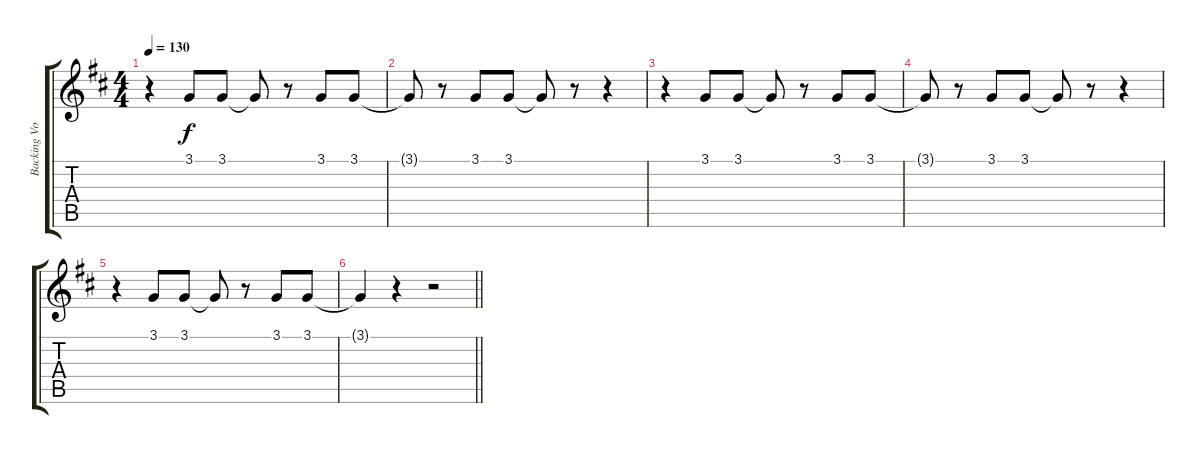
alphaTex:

\track ("Backing Vocals" "Backing Vo") {instrument lead6voice}
\staff {score tabs}
\tuning (E4 B3 G3 D3 A2 D2) {hide}
\ts (4 4)
\tempo 130
\clef g2
\ks d
r.4{dy f} 3.1.8 3.1.8 3.1{t}.8 r.8 3.1.8 3.1.8 |
3.1{t}.8 r.8 3.1.8 3.1.8 3.1{t}.8 r.8 r.4 |
r.4 3.1.8 3.1.8 3.1{t}.8 r.8 3.1.8 3.1.8 |
3.1{t}.8 r.8 3.1.8 3.1.8 3.1{t}.8 r.8 r.4 |
r.4 3.1.8 3.1.8 3.1{t}.8 r.8 3.1.8 3.1.8 |
\barLineRight lightlight
3.1{t}.4 r.4 r.2
